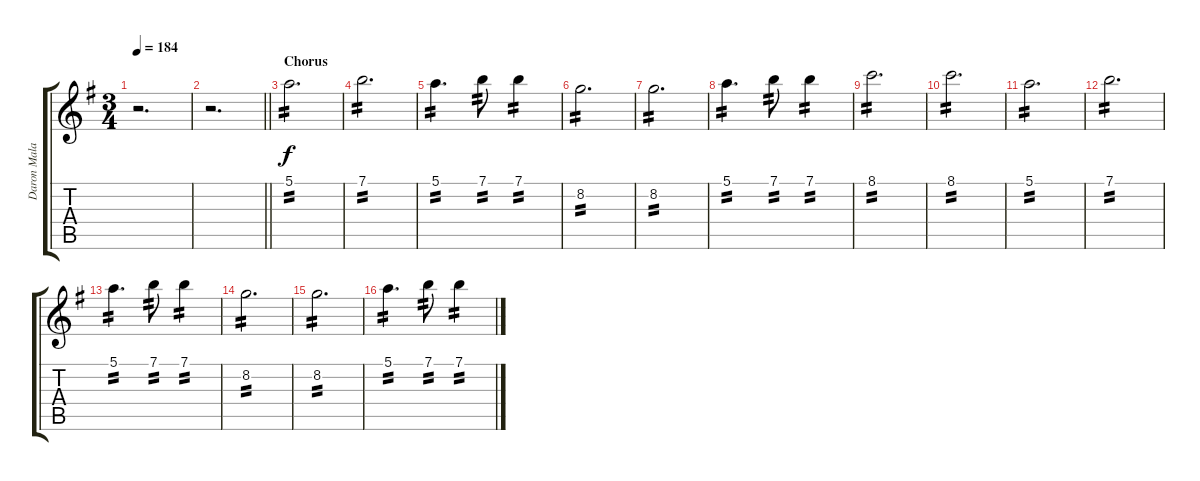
\track ("Daron Malakian [Guitar 5]" "Daron Mala") {instrument distortionguitar}
\staff {score tabs}
\tuning (E4 B3 G3 D3 A2 E2) {hide}
\ts (3 4)
\tempo 184
\clef g2
\ks eminor
r.2{d dy f} |
\barLineRight lightlight
r.2{d} |
\section ("" "Chorus")
5.1.2{d tp 2} |
7.1.2{d tp 2} |
5.1.4{d tp 2} 7.1.8{tp 2} 7.1.4{tp 2} |
8.2.2{d tp 2} |
8.2.2{d tp 2} |
5.1.4{d tp 2} 7.1.8{tp 2} 7.1.4{tp 2} |
8.1.2{d tp 2} |
8.1.2{d tp 2} |
5.1.2{d tp 2} |
7.1.2{d tp 2} |
5.1.4{d tp 2} 7.1.8{tp 2} 7.1.4{tp 2} |
8.2.2{d tp 2} |
8.2.2{d tp 2} |
5.1.4{d tp 2} 7.1.8{tp 2} 7.1.4{tp 2}
